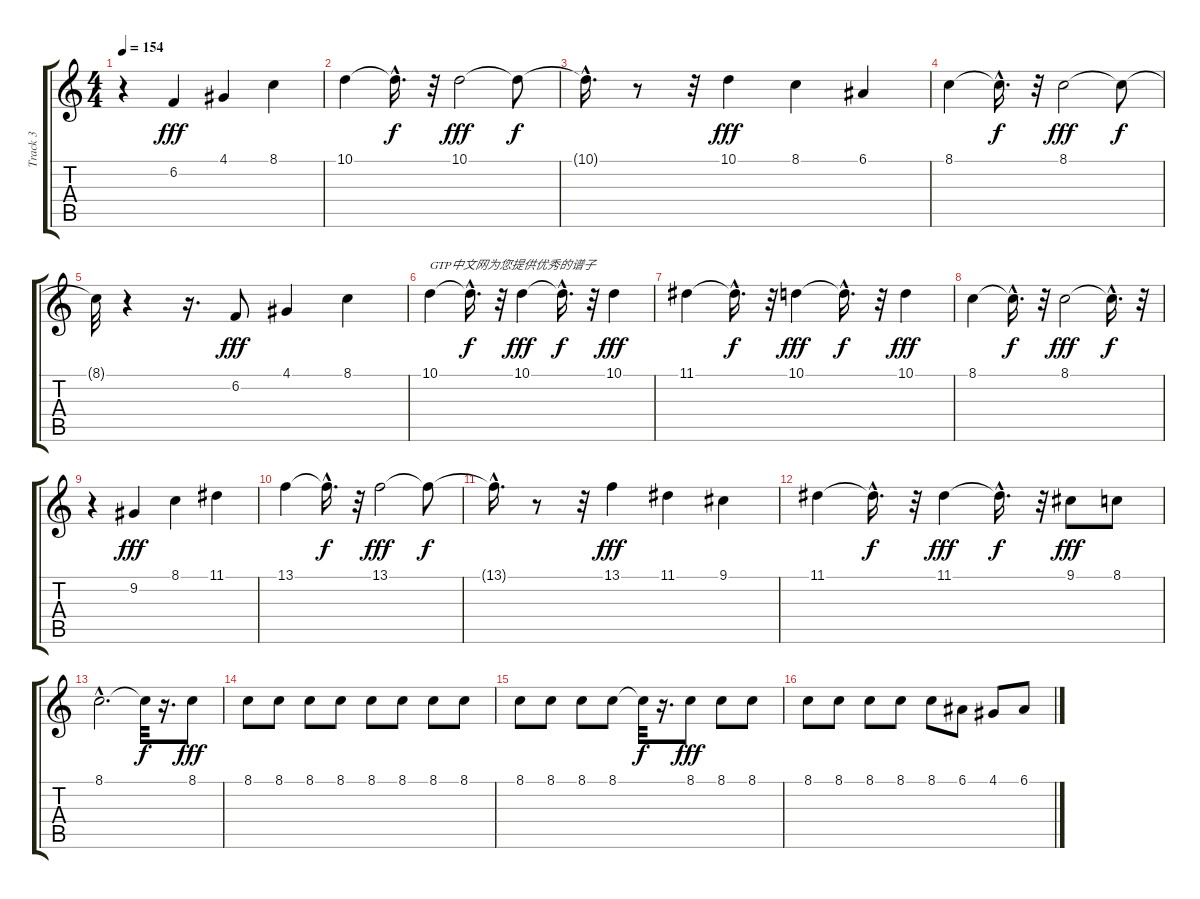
\track ("Track 3" "Track 3") {instrument lead1square}
\staff {score tabs}
\tuning (E4 B3 G3 D3 A2 E2) {hide}
\ts (4 4)
\tempo 154
\clef g2
\ks c
r.4{dy fff instrument lead1square} 6.2.4 4.1.4 8.1.4 |
10.1.4 10.1{hac t}.16{d dy f} r.32 10.1.2{dy fff} 10.1{t}.8{dy f} |
10.1{hac t}.16{d} r.8 r.32 10.1.4{dy fff} 8.1.4 6.1.4 |
8.1.4 8.1{hac t}.16{d dy f} r.32 8.1.2{dy fff} 8.1{t}.8{dy f} |
8.1{t}.32 r.4 r.16{d} 6.2.8{dy fff} 4.1.4 8.1.4 |
10.1.4{txt "GTP中文网为您提供优秀的谱子"} 10.1{hac t}.16{d dy f} r.32 10.1.4{dy fff} 10.1{hac t}.16{d dy f} r.32 10.1.4{dy fff} |
11.1.4 11.1{hac t}.16{d dy f} r.32 10.1.4{dy fff} 10.1{hac t}.16{d dy f} r.32 10.1.4{dy fff} |
8.1.4 8.1{hac t}.16{d dy f} r.32 8.1.2{dy fff} 8.1{hac t}.16{d dy f} r.32 |
r.4 9.2.4{dy fff} 8.1.4 11.1.4 |
13.1.4 13.1{hac t}.16{d dy f} r.32 13.1.2{dy fff} 13.1{t}.8{dy f} |
13.1{hac t}.16{d} r.8 r.32 13.1.4{dy fff} 11.1.4 9.1.4 |
11.1.4 11.1{hac t}.16{d dy f} r.32 11.1.4{dy fff} 11.1{hac t}.16{d dy f} r.32 9.1.8{dy fff} 8.1.8 |
8.1{hac}.2{d} 8.1{t}.32{dy f} r.16{d} 8.1.8{dy fff} |
8.1.8 8.1.8 8.1.8 8.1.8 8.1.8 8.1.8 8.1.8 8.1.8 |
8.1.8 8.1.8 8.1.8 8.1.8 8.1{t}.32{dy f} r.16{d} 8.1.8{dy fff} 8.1.8 8.1.8 |
8.1.8 8.1.8 8.1.8 8.1.8 8.1.8 6.1.8 4.1.8 6.1.8
